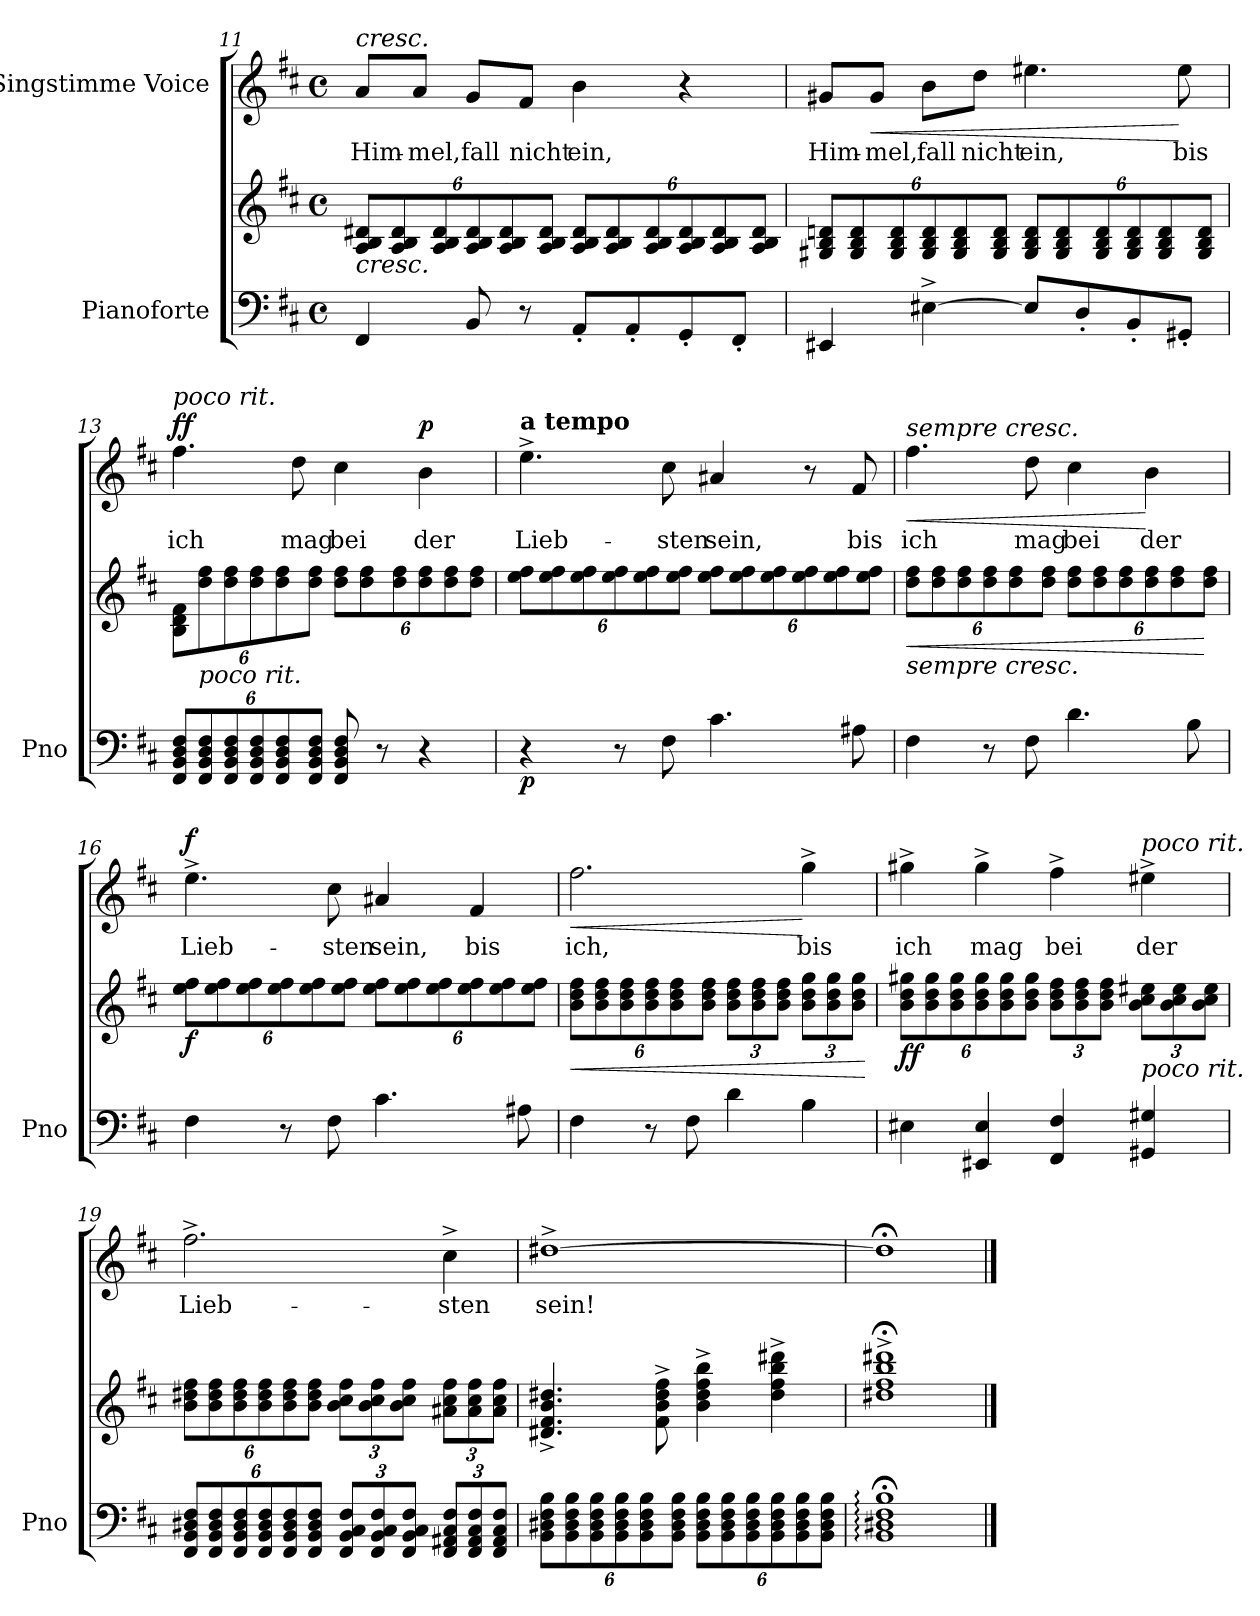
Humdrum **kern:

**kern	**kern	**dynam	**kern	**text	**dynam
*part2	*part2	*part2	*part1	*part1	*part1
*staff3	*staff2	*staff2/3	*staff1	*staff1	*staff1
*I"Pianoforte	*	*	*I"Singstimme Voice	*	*
*I'Pno	*	*	*	*	*
*clefF4	*clefG2	*	*clefG2	*	*
*k[f#c#]	*k[f#c#]	*	*k[f#c#]	*	*
*M4/4	*M4/4	*	*M4/4	*	*
*met(c)	*met(c)	*	*met(c)	*	*
=11	=11	=11	=11	=11	=11
!	!	!	!LO:TX:a:i:t=cresc.	!	!
!	!LO:TX:b:i:t=cresc.	!	!	!	!
4FF#/	12A/ 12B/ 12d#X/L	.	8a/L	Him-	.
.	12A/ 12B/ 12d#/	.	.	.	.
.	.	.	8a/J	-mel,	.
.	12A/ 12B/ 12d#/	.	.	.	.
8BB/	12A/ 12B/ 12d#/	.	8g/L	fall	.
.	12A/ 12B/ 12d#/	.	.	.	.
8r	.	.	8f#/J	nicht	.
.	12A/ 12B/ 12d#/J	.	.	.	.
8AA'/L	12A/ 12B/ 12d#/L	.	4b\	ein,	.
.	12A/ 12B/ 12d#/	.	.	.	.
8AA'/	.	.	.	.	.
.	12A/ 12B/ 12d#/	.	.	.	.
8GG'/	12A/ 12B/ 12d#/	.	4r	.	.
.	12A/ 12B/ 12d#/	.	.	.	.
8FF#'/J	.	.	.	.	.
.	12A/ 12B/ 12d#/J	.	.	.	.
=12	=12	=12	=12	=12	=12
4EE#X/	12G#X/ 12B/ 12dn/L	.	8g#X/L	Him-	.
.	12G#/ 12B/ 12d/	.	.	.	.
!	!	!	!	!	!LO:HP:b
.	.	.	8g#/J	-mel,	<
.	12G#/ 12B/ 12d/	.	.	.	.
[4E#X^\	12G#/ 12B/ 12d/	.	8b\L	fall	.
.	12G#/ 12B/ 12d/	.	.	.	.
.	.	.	8dd\J	nicht	.
.	12G#/ 12B/ 12d/J	.	.	.	.
8E#/L]	12G#/ 12B/ 12d/L	.	4.ee#X\	ein,	.
.	12G#/ 12B/ 12d/	.	.	.	.
8D'/	.	.	.	.	.
.	12G#/ 12B/ 12d/	.	.	.	.
8BB'/	12G#/ 12B/ 12d/	.	.	.	.
.	12G#/ 12B/ 12d/	.	.	.	.
8GG#X'/J	.	.	8ee#\	bis	[
.	12G#/ 12B/ 12d/J	.	.	.	.
=13	=13	=13	=13	=13	=13
!	!	!	!LO:TX:i:t=poco rit.	!	!
!	!	!	!	!	!LO:DY:a
12FF#/ 12BB/ 12D/ 12F#/L	12B\ 12d\ 12f#\L	.	4.ff#\	ich	ff
!LO:TX:i:t=poco rit.	!	!	!	!	!
12FF#/ 12BB/ 12D/ 12F#/	12dd\ 12ff#\	.	.	.	.
12FF#/ 12BB/ 12D/ 12F#/	12dd\ 12ff#\	.	.	.	.
12FF#/ 12BB/ 12D/ 12F#/	12dd\ 12ff#\	.	.	.	.
12FF#/ 12BB/ 12D/ 12F#/	12dd\ 12ff#\	.	.	.	.
.	.	.	8dd\	mag	.
12FF#/ 12BB/ 12D/ 12F#/J	12dd\ 12ff#\J	.	.	.	.
8FF#/ 8BB/ 8D/ 8F#/	12dd\ 12ff#\L	.	4cc#\	bei	.
.	12dd\ 12ff#\	.	.	.	.
8r	.	.	.	.	.
.	12dd\ 12ff#\	.	.	.	.
!	!	!	!	!	!LO:DY:a
4r	12dd\ 12ff#\	.	4b\	der	p
.	12dd\ 12ff#\	.	.	.	.
.	12dd\ 12ff#\J	.	.	.	.
=14	=14	=14	=14	=14	=14
!	!	!	!LO:TX:a:B:t=a tempo	!	!
!	!	!LO:DY:b=2	!	!	!
4r	12ee\ 12ff#\L	p	4.ee^\	Lieb-	.
.	12ee\ 12ff#\	.	.	.	.
.	12ee\ 12ff#\	.	.	.	.
8r	12ee\ 12ff#\	.	.	.	.
.	12ee\ 12ff#\	.	.	.	.
8F#\	.	.	8cc#\	-sten	.
.	12ee\ 12ff#\J	.	.	.	.
4.c#\	12ee\ 12ff#\L	.	4a#X/	sein,	.
.	12ee\ 12ff#\	.	.	.	.
.	12ee\ 12ff#\	.	.	.	.
.	12ee\ 12ff#\	.	8r	.	.
.	12ee\ 12ff#\	.	.	.	.
8A#X\	.	.	8f#/	bis	.
.	12ee\ 12ff#\J	.	.	.	.
=15	=15	=15	=15	=15	=15
!	!	!	!LO:TX:a:i:t=sempre cresc.	!	!
!	!LO:TX:b:i:t=sempre cresc.	!	!	!	!
!	!	!LO:HP:b	!	!	!LO:HP:b
4F#\	12dd\ 12ff#\L	<	4.ff#\	ich	<
.	12dd\ 12ff#\	.	.	.	.
.	12dd\ 12ff#\	.	.	.	.
8r	12dd\ 12ff#\	.	.	.	.
.	12dd\ 12ff#\	.	.	.	.
8F#\	.	.	8dd\	mag	.
.	12dd\ 12ff#\J	.	.	.	.
4.d\	12dd\ 12ff#\L	.	4cc#\	bei	.
.	12dd\ 12ff#\	.	.	.	.
.	12dd\ 12ff#\	.	.	.	.
.	12dd\ 12ff#\	.	4b\	der	[
.	12dd\ 12ff#\	.	.	.	.
8B\	.	.	.	.	.
.	12dd\ 12ff#\J	[	.	.	.
=16	=16	=16	=16	=16	=16
!	!	!LO:DY:b	!	!	!LO:DY:a
4F#\	12ee\ 12ff#\L	f	4.ee^\	Lieb-	f
.	12ee\ 12ff#\	.	.	.	.
.	12ee\ 12ff#\	.	.	.	.
8r	12ee\ 12ff#\	.	.	.	.
.	12ee\ 12ff#\	.	.	.	.
8F#\	.	.	8cc#\	-sten	.
.	12ee\ 12ff#\J	.	.	.	.
4.c#\	12ee\ 12ff#\L	.	4a#X/	sein,	.
.	12ee\ 12ff#\	.	.	.	.
.	12ee\ 12ff#\	.	.	.	.
.	12ee\ 12ff#\	.	4f#/	bis	.
.	12ee\ 12ff#\	.	.	.	.
8A#X\	.	.	.	.	.
.	12ee\ 12ff#\J	.	.	.	.
=17	=17	=17	=17	=17	=17
!	!	!LO:HP:b	!	!	!LO:HP:b
4F#\	12b\ 12dd\ 12ff#\L	<	2.ff#\	ich,	<
.	12b\ 12dd\ 12ff#\	.	.	.	.
.	12b\ 12dd\ 12ff#\	.	.	.	.
8r	12b\ 12dd\ 12ff#\	.	.	.	.
.	12b\ 12dd\ 12ff#\	.	.	.	.
8F#\	.	.	.	.	.
.	12b\ 12dd\ 12ff#\J	.	.	.	.
4d\	12b\ 12dd\ 12ff#\L	.	.	.	.
.	12b\ 12dd\ 12ff#\	.	.	.	.
.	12b\ 12dd\ 12ff#\J	.	.	.	.
4B\	12b\ 12dd\ 12gg\L	.	4gg^\	bis	[
.	12b\ 12dd\ 12gg\	.	.	.	.
.	12b\ 12dd\ 12gg\J	.	.	.	.
.	.	[	.	.	.
=18	=18	=18	=18	=18	=18
!	!	!LO:DY:b	!	!	!
4E#X\	12b\ 12dd\ 12gg#X\L	ff	4gg#X^\	ich	.
.	12b\ 12dd\ 12gg#\	.	.	.	.
.	12b\ 12dd\ 12gg#\	.	.	.	.
4EE#X/ 4E#/	12b\ 12dd\ 12gg#\	.	4gg#^\	mag	.
.	12b\ 12dd\ 12gg#\	.	.	.	.
.	12b\ 12dd\ 12gg#\J	.	.	.	.
4FF#/ 4F#/	12b\ 12dd\ 12ff#\L	.	4ff#^\	bei	.
.	12b\ 12dd\ 12ff#\	.	.	.	.
.	12b\ 12dd\ 12ff#\J	.	.	.	.
!	!	!	!LO:TX:i:t=poco rit.	!	!
!LO:TX:i:t=poco rit.	!	!	!	!	!
4GG#X/ 4G#X/	12b\ 12cc#\ 12ee#X\L	.	4ee#X^\	der	.
.	12b\ 12cc#\ 12ee#\	.	.	.	.
.	12b\ 12cc#\ 12ee#\J	.	.	.	.
=19	=19	=19	=19	=19	=19
12FF#/ 12BB/ 12D#X/ 12F#/L	12b\ 12dd#X\ 12ff#\L	.	2.ff#^\	Lieb-	.
12FF#/ 12BB/ 12D#/ 12F#/	12b\ 12dd#\ 12ff#\	.	.	.	.
12FF#/ 12BB/ 12D#/ 12F#/	12b\ 12dd#\ 12ff#\	.	.	.	.
12FF#/ 12BB/ 12D#/ 12F#/	12b\ 12dd#\ 12ff#\	.	.	.	.
12FF#/ 12BB/ 12D#/ 12F#/	12b\ 12dd#\ 12ff#\	.	.	.	.
12FF#/ 12BB/ 12D#/ 12F#/J	12b\ 12dd#\ 12ff#\J	.	.	.	.
12FF#/ 12BB/ 12C#/ 12F#/L	12b\ 12cc#\ 12ff#\L	.	.	.	.
12FF#/ 12BB/ 12C#/ 12F#/	12b\ 12cc#\ 12ff#\	.	.	.	.
12FF#/ 12BB/ 12C#/ 12F#/J	12b\ 12cc#\ 12ff#\J	.	.	.	.
12FF#/ 12AA#X/ 12C#/ 12F#/L	12a#X\ 12cc#\ 12ff#\L	.	4cc#^\	-sten	.
12FF#/ 12AA#/ 12C#/ 12F#/	12a#\ 12cc#\ 12ff#\	.	.	.	.
12FF#/ 12AA#/ 12C#/ 12F#/J	12a#\ 12cc#\ 12ff#\J	.	.	.	.
=20	=20	=20	=20	=20	=20
12BB\ 12D#X\ 12F#\ 12B\L	4.d#X/^> 4.f#/^> 4.b/^> 4.dd#X/^>	.	[1dd#X^	sein!	.
12BB\ 12D#\ 12F#\ 12B\	.	.	.	.	.
12BB\ 12D#\ 12F#\ 12B\	.	.	.	.	.
12BB\ 12D#\ 12F#\ 12B\	.	.	.	.	.
12BB\ 12D#\ 12F#\ 12B\	.	.	.	.	.
.	8f#\^ 8b\^ 8dd#\^ 8ff#\^	.	.	.	.
12BB\ 12D#\ 12F#\ 12B\J	.	.	.	.	.
12BB\ 12D#\ 12F#\ 12B\L	4b\^ 4dd#\^ 4ff#\^ 4bb\^	.	.	.	.
12BB\ 12D#\ 12F#\ 12B\	.	.	.	.	.
12BB\ 12D#\ 12F#\ 12B\	.	.	.	.	.
12BB\ 12D#\ 12F#\ 12B\	4dd#\^ 4ff#\^ 4bb\^ 4ddd#X\^	.	.	.	.
12BB\ 12D#\ 12F#\ 12B\	.	.	.	.	.
12BB\ 12D#\ 12F#\ 12B\J	.	.	.	.	.
=21	=21	=21	=21	=21	=21
1BB:;< 1D#X:;< 1F#:;< 1B:;<	1dd#X;<^ 1ff#;<^ 1bb;<^ 1ddd#X;<^	.	1dd#;<]	.	.
==	==	==	==	==	==
*-	*-	*-	*-	*-	*-
